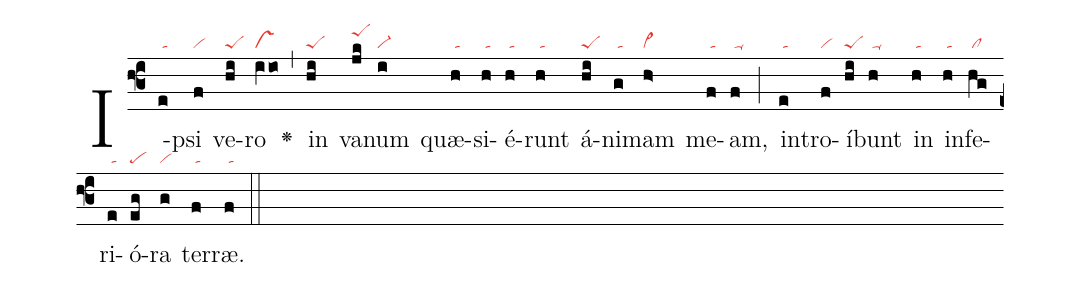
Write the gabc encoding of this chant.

nabc-lines: 1;
%%
(f3)I(e|/ta)psi(f|vi) ve(hi|peS)ro(iVio|vs) <v>\greheightstar</v>(,) in(hi|peS) va(jk|peShk)num(i|vi-) quæ(h|/ta)si(h|/ta)é(h|/ta)runt(h|/ta) á(hi|peS)ni(g|/ta)mam(h>|vi>) me(f|/ta)am,(f|/ta-) (;) in(e|/ta)tro(f|vi)í(hi|peS)bunt(h|/ta-) in(h|/ta) in(h|/ta)fe(hg|/cl)ri(e|/ta)ó(eg|pe)ra(g|vi) ter(f|/ta)ræ.(f|/ta) (::)
